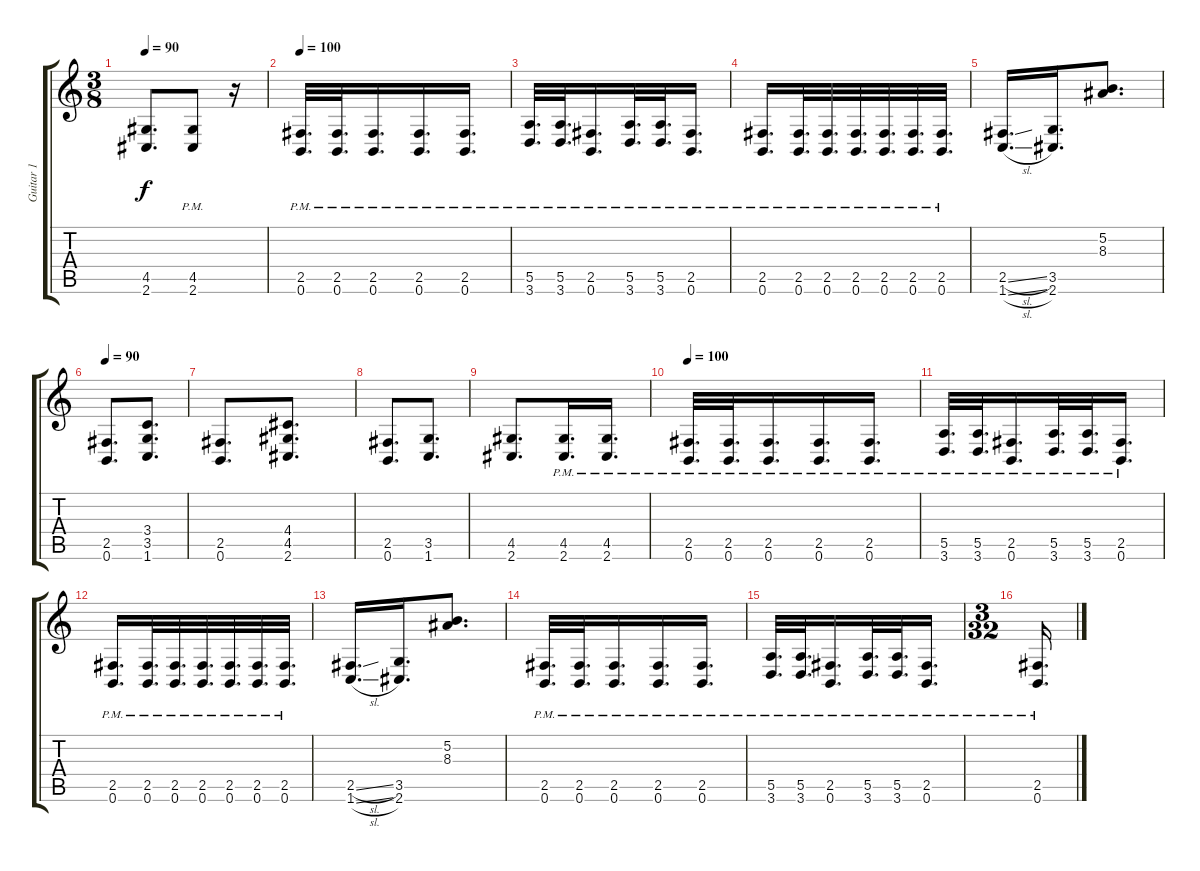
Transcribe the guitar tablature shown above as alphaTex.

\track ("Guitar 1" "Guitar 1") {instrument distortionguitar}
\staff {score tabs}
\tuning (B3 Gb3 D3 A2 E2 B1) {hide}
\ts (3 8)
\tempo 90
\clef g2
\ks c
(4.5 2.6).8{d dy f} (4.5{pm} 2.6{pm}).8 r.16 |
\tempo 100
(2.5{pm} 0.6{pm}).32{d} (2.5{pm} 0.6{pm}).32{d} (2.5{pm} 0.6{pm}).16{d} (2.5{pm} 0.6{pm}).16{d} (2.5{pm} 0.6{pm}).16{d} |
(5.5 3.6{pm}).32{d} (5.5{pm} 3.6{pm}).32{d} (2.5{pm} 0.6{pm}).16{d} (5.5{pm} 3.6{pm}).32{d} (5.5{pm} 3.6{pm}).32{d} (2.5{pm} 0.6{pm}).16{d} |
(2.5{pm} 0.6{pm}).16{d} (2.5{pm} 0.6{pm}).32{d} (2.5{pm} 0.6{pm}).32{d} (2.5{pm} 0.6{pm}).32{d} (2.5{pm} 0.6{pm}).32{d} (2.5{pm} 0.6{pm}).32{d} (2.5{pm} 0.6{pm}).32{d} |
(2.5{sl} 1.6{sl}).16{d} (3.5 2.6).16{d} (5.2 8.3).8{d} |
\tempo 90
(2.5 0.6).8{d} (3.4 3.5 1.6).8{d} |
(2.5 0.6).8{d} (4.4 4.5 2.6).8{d} |
(2.5 0.6).8{d} (3.5 1.6).8{d} |
(4.5 2.6).8{d} (4.5{pm} 2.6{pm}).16{d} (4.5{pm} 2.6{pm}).16{d} |
\tempo 100
(2.5{pm} 0.6{pm}).32{d} (2.5{pm} 0.6{pm}).32{d} (2.5{pm} 0.6{pm}).16{d} (2.5{pm} 0.6{pm}).16{d} (2.5{pm} 0.6{pm}).16{d} |
(5.5 3.6{pm}).32{d} (5.5{pm} 3.6{pm}).32{d} (2.5{pm} 0.6{pm}).16{d} (5.5{pm} 3.6{pm}).32{d} (5.5{pm} 3.6{pm}).32{d} (2.5{pm} 0.6{pm}).16{d} |
(2.5{pm} 0.6{pm}).16{d} (2.5{pm} 0.6{pm}).32{d} (2.5{pm} 0.6{pm}).32{d} (2.5{pm} 0.6{pm}).32{d} (2.5{pm} 0.6{pm}).32{d} (2.5{pm} 0.6{pm}).32{d} (2.5{pm} 0.6{pm}).32{d} |
(2.5{sl} 1.6{sl}).16{d} (3.5 2.6).16{d} (5.2 8.3).8{d} |
(2.5{pm} 0.6{pm}).32{d} (2.5{pm} 0.6{pm}).32{d} (2.5{pm} 0.6{pm}).16{d} (2.5{pm} 0.6{pm}).16{d} (2.5{pm} 0.6{pm}).16{d} |
(5.5 3.6{pm}).32{d} (5.5{pm} 3.6{pm}).32{d} (2.5{pm} 0.6{pm}).16{d} (5.5{pm} 3.6{pm}).32{d} (5.5{pm} 3.6{pm}).32{d} (2.5{pm} 0.6{pm}).16{d} |
\ts (3 32)
(2.5{pm} 0.6{pm}).16{d}
